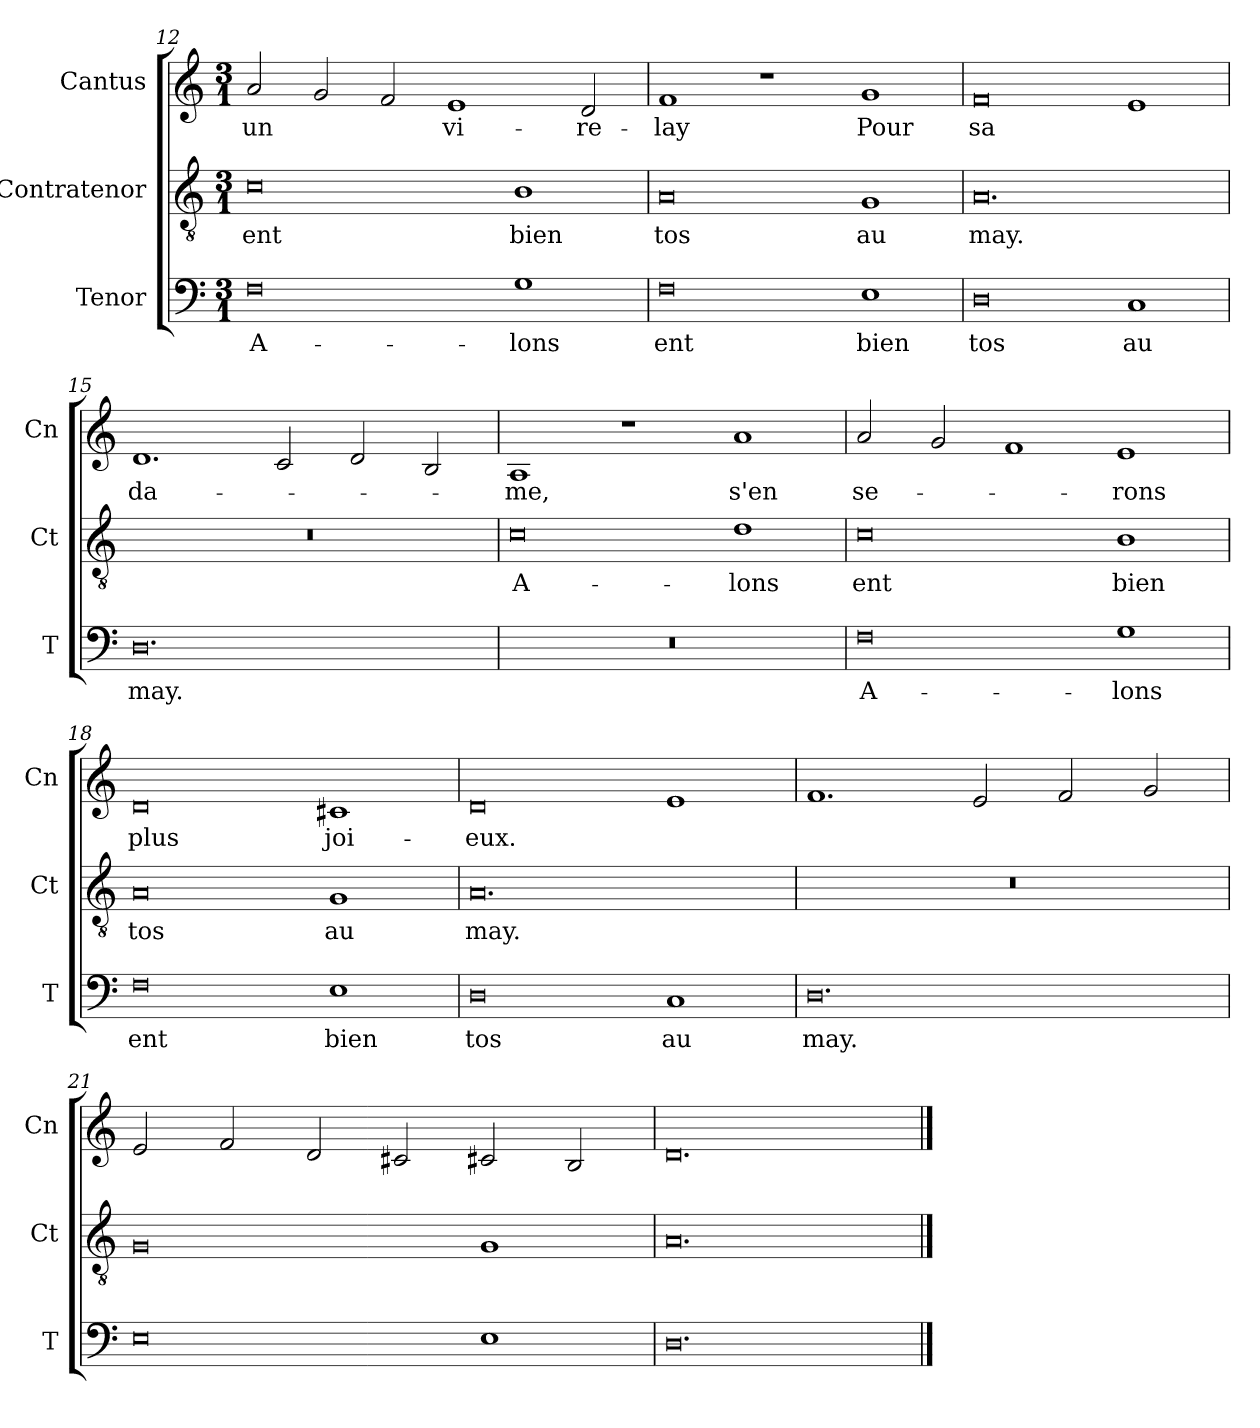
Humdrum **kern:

**kern	**text	**kern	**text	**kern	**text
*part3	*part3	*part2	*part2	*part1	*part1
*staff3	*staff3	*staff2	*staff2	*staff1	*staff1
*I"Tenor	*	*I"Contratenor	*	*I"Cantus	*
*I'T	*	*I'Ct	*	*I'Cn	*
*clefF4	*	*clefGv2	*	*clefG2	*
*k[]	*	*k[]	*	*k[]	*
*M3/1	*	*M3/1	*	*M3/1	*
=12	=12	=12	=12	=12	=12
0F	A-	0c	ent	2a/	un
.	.	.	.	2g/	.
.	.	.	.	2f/	.
.	.	.	.	1e	vi-
1G	-lons	1B	bien	.	.
.	.	.	.	2d/	-re-
=13	=13	=13	=13	=13	=13
0F	ent	0A	tos	1f	-lay
.	.	.	.	1r	.
1E	bien	1G	au	1g	Pour
=14	=14	=14	=14	=14	=14
0D	tos	0.A	may.	0f	sa
1C	au	.	.	1e	.
=15	=15	=15	=15	=15	=15
0.D	may.	0.r	.	1.d	da-
.	.	.	.	2c/	.
.	.	.	.	2d/	.
.	.	.	.	2B/	.
=16	=16	=16	=16	=16	=16
0.r	.	0c	A-	1A	-me,
.	.	.	.	1r	.
.	.	1d	-lons	1a	s'en
=17	=17	=17	=17	=17	=17
0F	A-	0c	ent	2a/	se-
.	.	.	.	2g/	.
.	.	.	.	1f	.
1G	-lons	1B	bien	1e	-rons
=18	=18	=18	=18	=18	=18
0F	ent	0A	tos	0d	plus
1E	bien	1G	au	1c#X	joi-
=19	=19	=19	=19	=19	=19
0D	tos	0.A	may.	0d	-eux.
1C	au	.	.	1e	.
=20	=20	=20	=20	=20	=20
0.D	may.	0.r	.	1.f	.
.	.	.	.	2e/	.
.	.	.	.	2f/	.
.	.	.	.	2g/	.
=21	=21	=21	=21	=21	=21
0E	.	0G	.	2e/	.
.	.	.	.	2f/	.
.	.	.	.	2d/	.
.	.	.	.	2c#X/	.
1E	.	1G	.	2c#X/	.
.	.	.	.	2B/	.
=22	=22	=22	=22	=22	=22
0.D	.	0.A	.	0.d	.
==	==	==	==	==	==
*-	*-	*-	*-	*-	*-
